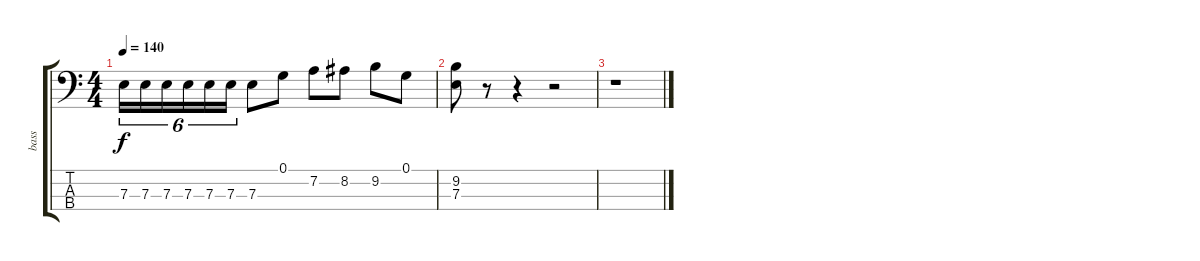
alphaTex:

\track ("bass" "bass") {instrument electricbassfinger}
\staff {score tabs}
\tuning (G2 D2 A1 E1) {hide}
\ts (4 4)
\tempo 140
\clef f4
\ks c
7.3.16{tu (6 4) dy f} 7.3.16{tu (6 4)} 7.3.16{tu (6 4)} 7.3.16{tu (6 4)} 7.3.16{tu (6 4)} 7.3.16{tu (6 4)} 7.3.8 0.1.8 7.2.8 8.2.8 9.2.8 0.1.8 |
(9.2 7.3).8 r.8 r.4 r.2 |
r.1
